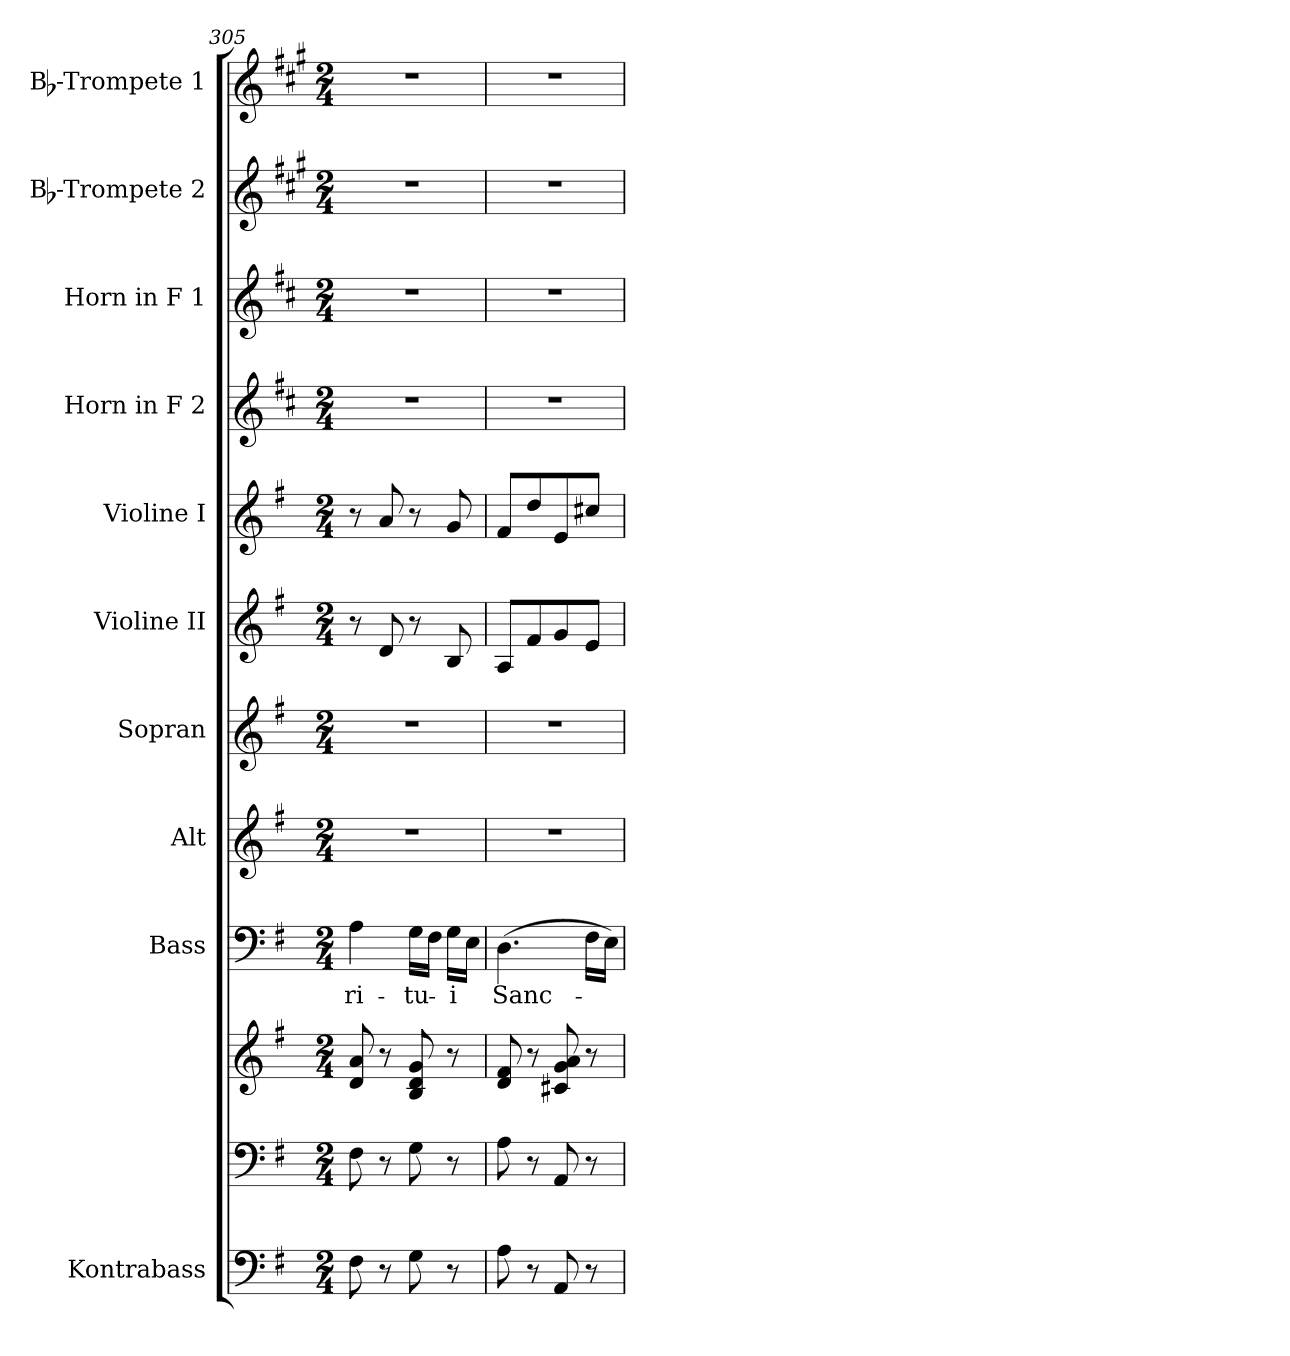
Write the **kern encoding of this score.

**kern	**kern	**kern	**kern	**text	**kern	**kern	**kern	**kern	**kern	**kern	**kern	**kern
*part11	*part10	*part10	*part9	*part9	*part8	*part7	*part6	*part5	*part4	*part3	*part2	*part1
*staff12	*staff11	*staff10	*staff9	*staff9	*staff8	*staff7	*staff6	*staff5	*staff4	*staff3	*staff2	*staff1
*I"Kontrabass	*	*	*I"Bass	*	*I"Alt	*I"Sopran	*I"Violine II	*I"Violine I	*I"Horn in F 2	*I"Horn in F 1	*I"Bb-Trompete 2	*I"Bb-Trompete 1
*I'Kb.	*	*	*I'B.	*	*I'A.	*I'S.	*I'Vl. II	*I'Vl. I	*	*	*I'Bb Trp. 2	*I'Bb Trp. 1
*clefF4	*clefF4	*clefG2	*clefF4	*	*clefG2	*clefG2	*clefG2	*clefG2	*clefG2	*clefG2	*clefG2	*clefG2
*ITrd7c12	*	*	*	*	*	*	*	*	*ITrd4c7	*ITrd4c7	*ITrd1c2	*ITrd1c2
*k[f#]	*k[f#]	*k[f#]	*k[f#]	*	*k[f#]	*k[f#]	*k[f#]	*k[f#]	*k[f#]	*k[f#]	*k[f#]	*k[f#]
*G:	*G:	*G:	*G:	*	*G:	*G:	*G:	*G:	*G:	*G:	*G:	*G:
*M2/4	*M2/4	*M2/4	*M2/4	*	*M2/4	*M2/4	*M2/4	*M2/4	*M2/4	*M2/4	*M2/4	*M2/4
=305	=305	=305	=305	=305	=305	=305	=305	=305	=305	=305	=305	=305
!	!	!	!	!LO:LY:b	!	!	!	!	!	!	!	!
8FF#\	8F#\	8d/ 8a/	4A\	-ri-	2r	2r	8r	8r	2r	2r	2r	2r
8r	8r	8r	.	.	.	.	8d/	8a/	.	.	.	.
!	!	!	!	!LO:LY:b	!	!	!	!	!	!	!	!
8GG\	8G\	8B/ 8d/ 8g/	16G\LL	-tu-	.	.	8r	8r	.	.	.	.
.	.	.	16F#\JJ	.	.	.	.	.	.	.	.	.
!	!	!	!	!LO:LY:b	!	!	!	!	!	!	!	!
8r	8r	8r	16G\LL	-i	.	.	8B/	8g/	.	.	.	.
.	.	.	16E\JJ	.	.	.	.	.	.	.	.	.
=306	=306	=306	=306	=306	=306	=306	=306	=306	=306	=306	=306	=306
!	!	!	!	!LO:LY:b	!	!	!	!	!	!	!	!
8AA\	8A\	8d/ 8f#/	(>4.D\	Sanc-	2r	2r	8A/L	8f#/L	2r	2r	2r	2r
8r	8r	8r	.	.	.	.	8f#/	8dd/	.	.	.	.
8AAA/	8AA/	8c#X/ 8g/ 8a/	.	.	.	.	8g/	8e/	.	.	.	.
8r	8r	8r	16F#\LL	.	.	.	8e/J	8cc#X/J	.	.	.	.
.	.	.	16E\JJ)	.	.	.	.	.	.	.	.	.
=	=	=	=	=	=	=	=	=	=	=	=	=
*-	*-	*-	*-	*-	*-	*-	*-	*-	*-	*-	*-	*-
